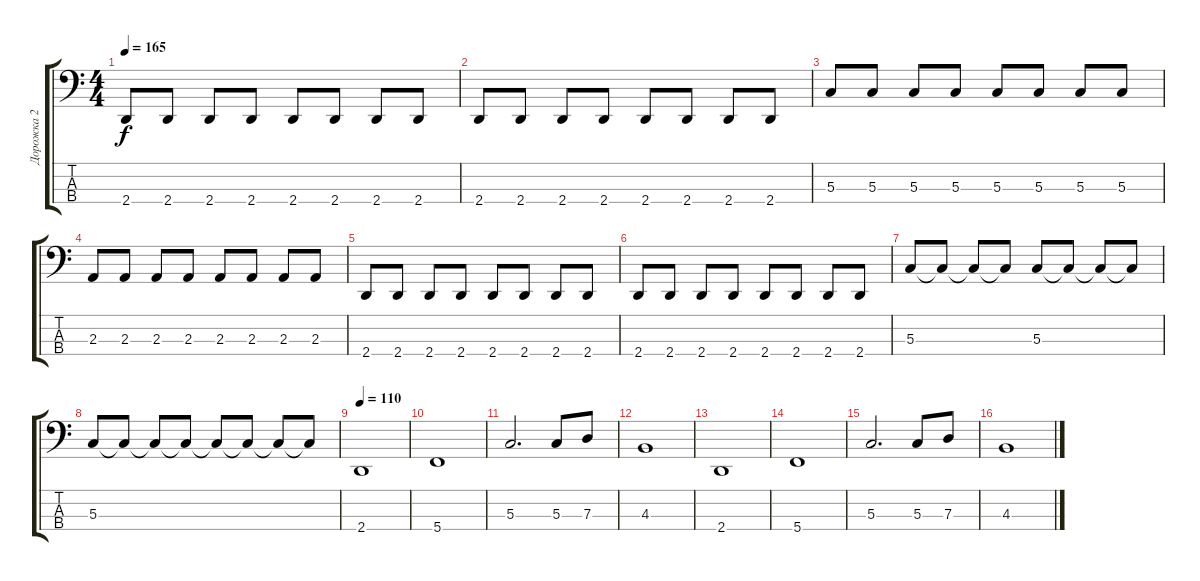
\track ("Дорожка 2" "Дорожка 2") {instrument electricbasspick}
\staff {score tabs}
\tuning (F2 C2 G1 C1) {hide}
\ts (4 4)
\tempo 165
\clef f4
\ks c
2.4.8{dy f} 2.4.8 2.4.8 2.4.8 2.4.8 2.4.8 2.4.8 2.4.8 |
2.4.8 2.4.8 2.4.8 2.4.8 2.4.8 2.4.8 2.4.8 2.4.8 |
5.3.8 5.3.8 5.3.8 5.3.8 5.3.8 5.3.8 5.3.8 5.3.8 |
2.3.8 2.3.8 2.3.8 2.3.8 2.3.8 2.3.8 2.3.8 2.3.8 |
2.4.8 2.4.8 2.4.8 2.4.8 2.4.8 2.4.8 2.4.8 2.4.8 |
2.4.8 2.4.8 2.4.8 2.4.8 2.4.8 2.4.8 2.4.8 2.4.8 |
5.3.8 5.3{t}.8 5.3{t}.8 5.3{t}.8 5.3.8 5.3{t}.8 5.3{t}.8 5.3{t}.8 |
5.3.8 5.3{t}.8 5.3{t}.8 5.3{t}.8 5.3{t}.8 5.3{t}.8 5.3{t}.8 5.3{t}.8 |
\tempo 110
2.4.1 |
5.4.1 |
5.3.2{d} 5.3.8 7.3.8 |
4.3.1 |
2.4.1 |
5.4.1 |
5.3.2{d} 5.3.8 7.3.8 |
4.3.1
